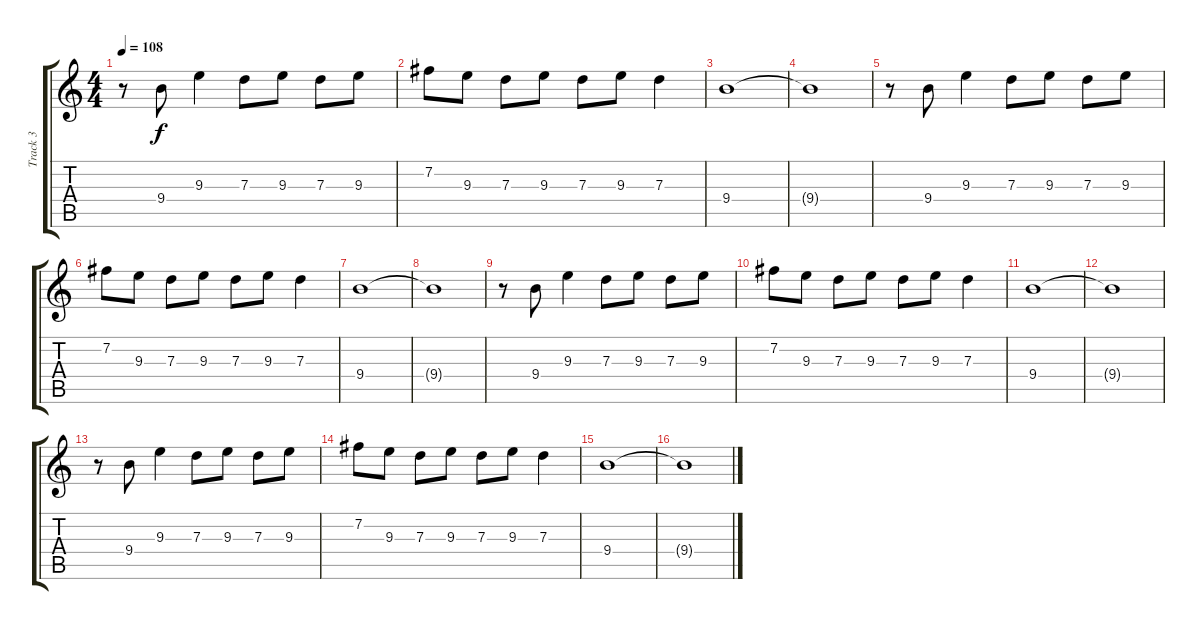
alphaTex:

\track ("Track 3" "Track 3") {instrument acousticguitarsteel}
\staff {score tabs}
\tuning (E4 B3 G3 D3 A2 E2) {hide}
\ts (4 4)
\tempo 108
\clef g2
\ks c
r.8{dy f} 9.4.8 9.3.4 7.3.8 9.3.8 7.3.8 9.3.8 |
7.2.8 9.3.8 7.3.8 9.3.8 7.3.8 9.3.8 7.3.4 |
9.4.1 |
9.4{t}.1 |
r.8 9.4.8 9.3.4 7.3.8 9.3.8 7.3.8 9.3.8 |
7.2.8 9.3.8 7.3.8 9.3.8 7.3.8 9.3.8 7.3.4 |
9.4.1 |
9.4{t}.1 |
r.8 9.4.8 9.3.4 7.3.8 9.3.8 7.3.8 9.3.8 |
7.2.8 9.3.8 7.3.8 9.3.8 7.3.8 9.3.8 7.3.4 |
9.4.1 |
9.4{t}.1 |
r.8 9.4.8 9.3.4 7.3.8 9.3.8 7.3.8 9.3.8 |
7.2.8 9.3.8 7.3.8 9.3.8 7.3.8 9.3.8 7.3.4 |
9.4.1 |
9.4{t}.1
